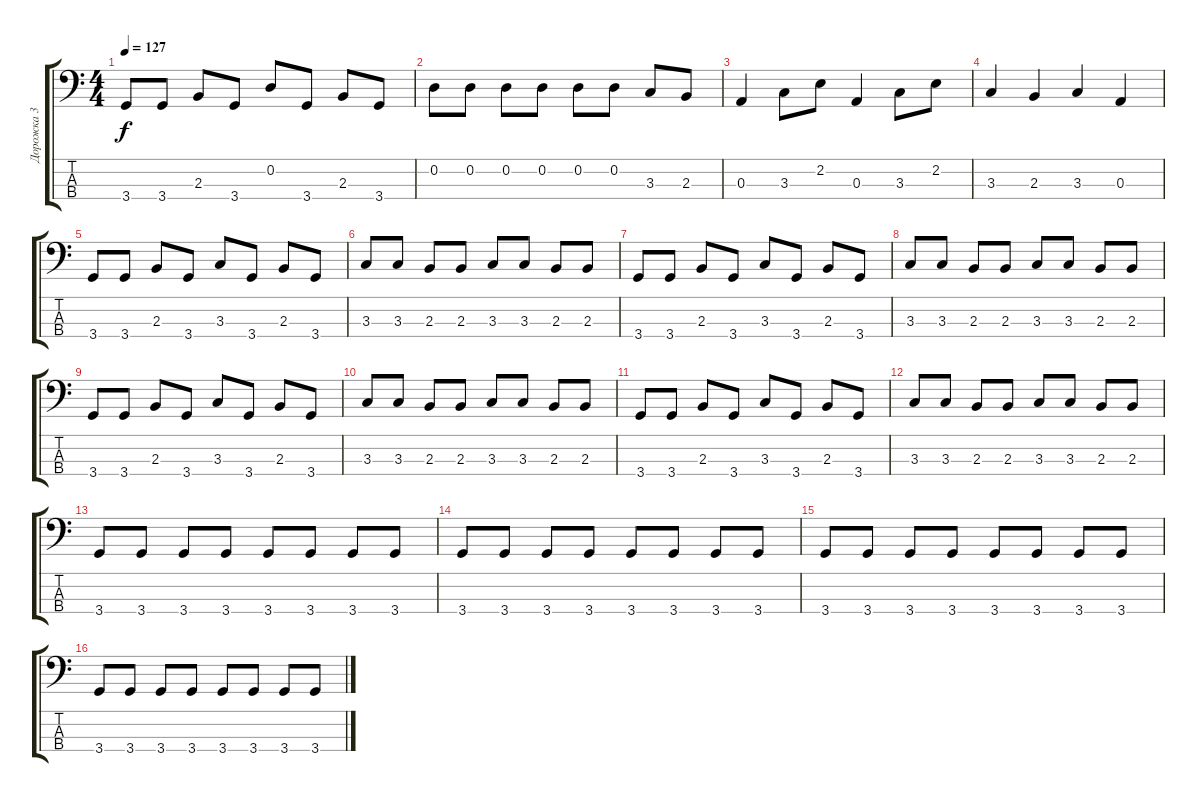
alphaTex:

\track ("Дорожка 3" "Дорожка 3") {instrument electricbassfinger}
\staff {score tabs}
\tuning (G2 D2 A1 E1) {hide}
\ts (4 4)
\tempo 127
\clef f4
\ks c
3.4.8{dy f} 3.4.8 2.3.8 3.4.8 0.2.8 3.4.8 2.3.8 3.4.8 |
0.2.8 0.2.8 0.2.8 0.2.8 0.2.8 0.2.8 3.3.8 2.3.8 |
0.3.4 3.3.8 2.2.8 0.3.4 3.3.8 2.2.8 |
3.3.4 2.3.4 3.3.4 0.3.4 |
3.4.8 3.4.8 2.3.8 3.4.8 3.3.8 3.4.8 2.3.8 3.4.8 |
3.3.8 3.3.8 2.3.8 2.3.8 3.3.8 3.3.8 2.3.8 2.3.8 |
3.4.8 3.4.8 2.3.8 3.4.8 3.3.8 3.4.8 2.3.8 3.4.8 |
3.3.8 3.3.8 2.3.8 2.3.8 3.3.8 3.3.8 2.3.8 2.3.8 |
3.4.8 3.4.8 2.3.8 3.4.8 3.3.8 3.4.8 2.3.8 3.4.8 |
3.3.8 3.3.8 2.3.8 2.3.8 3.3.8 3.3.8 2.3.8 2.3.8 |
3.4.8 3.4.8 2.3.8 3.4.8 3.3.8 3.4.8 2.3.8 3.4.8 |
3.3.8 3.3.8 2.3.8 2.3.8 3.3.8 3.3.8 2.3.8 2.3.8 |
3.4.8 3.4.8 3.4.8 3.4.8 3.4.8 3.4.8 3.4.8 3.4.8 |
3.4.8 3.4.8 3.4.8 3.4.8 3.4.8 3.4.8 3.4.8 3.4.8 |
3.4.8 3.4.8 3.4.8 3.4.8 3.4.8 3.4.8 3.4.8 3.4.8 |
3.4.8 3.4.8 3.4.8 3.4.8 3.4.8 3.4.8 3.4.8 3.4.8
